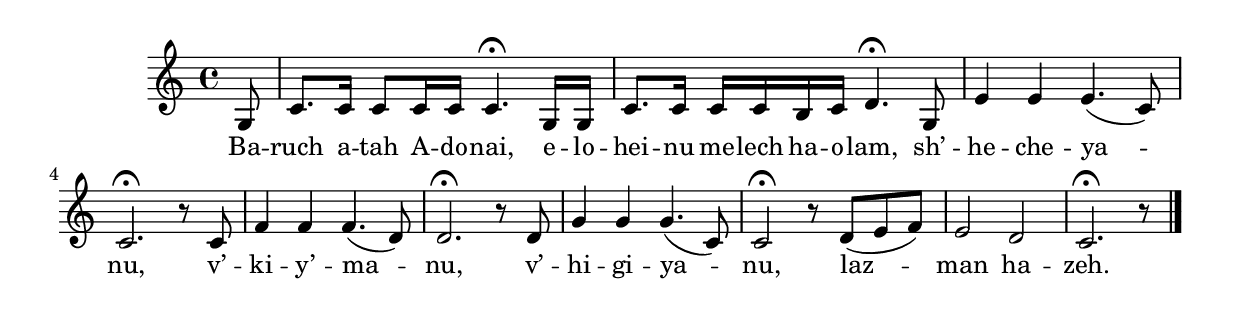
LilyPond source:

\version "2.13.54"

\include "defs.ly"

<<
  \new Staff \relative c' {
    \partial 8 g8
    | c8. c16 c8 c16 c c4.\fermata g16 g
    | c8. c16 c c b c d4.\fermata g,8
    | e'4 e4 e4.( c8)
    | c2.\fermata r8 c
    | f4 f4 f4.( d8)
    | d2.\fermata r8 d
    | g4 g4 g4.( c,8)
    | c2\fermata r8 d( e f)
    | e2 d2
    | c2.\fermata r8 \bar "|."
  }
  \addlyrics {
    Ba -- ruch a -- tah A -- do -- nai,
    e -- lo -- hei -- nu me -- lech ha -- o -- lam,
    sh’ -- he -- che -- ya -- nu,
    v’ -- ki -- y’ -- ma -- nu,
    v’ -- hi -- gi -- ya -- nu,
    laz -- man ha -- zeh.
  }
>>
